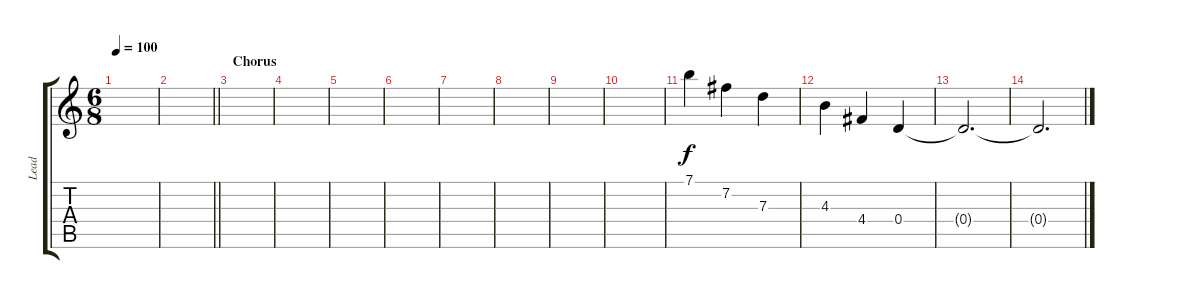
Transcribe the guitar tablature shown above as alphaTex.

\track ("Lead" "Lead") {instrument distortionguitar}
\staff {score tabs}
\tuning (E4 B3 G3 D3 A2 E2) {hide}
\ts (6 8)
\tempo 100
\clef g2
\ks c
|
\barLineRight lightlight
|
\section ("" "Chorus")
|
|
|
|
|
|
|
|
7.1.4{volume 2} 7.2.4 7.3.4 |
4.3.4 4.4.4 0.4.4 |
0.4{t}.2{d} |
0.4{t}.2{d}
